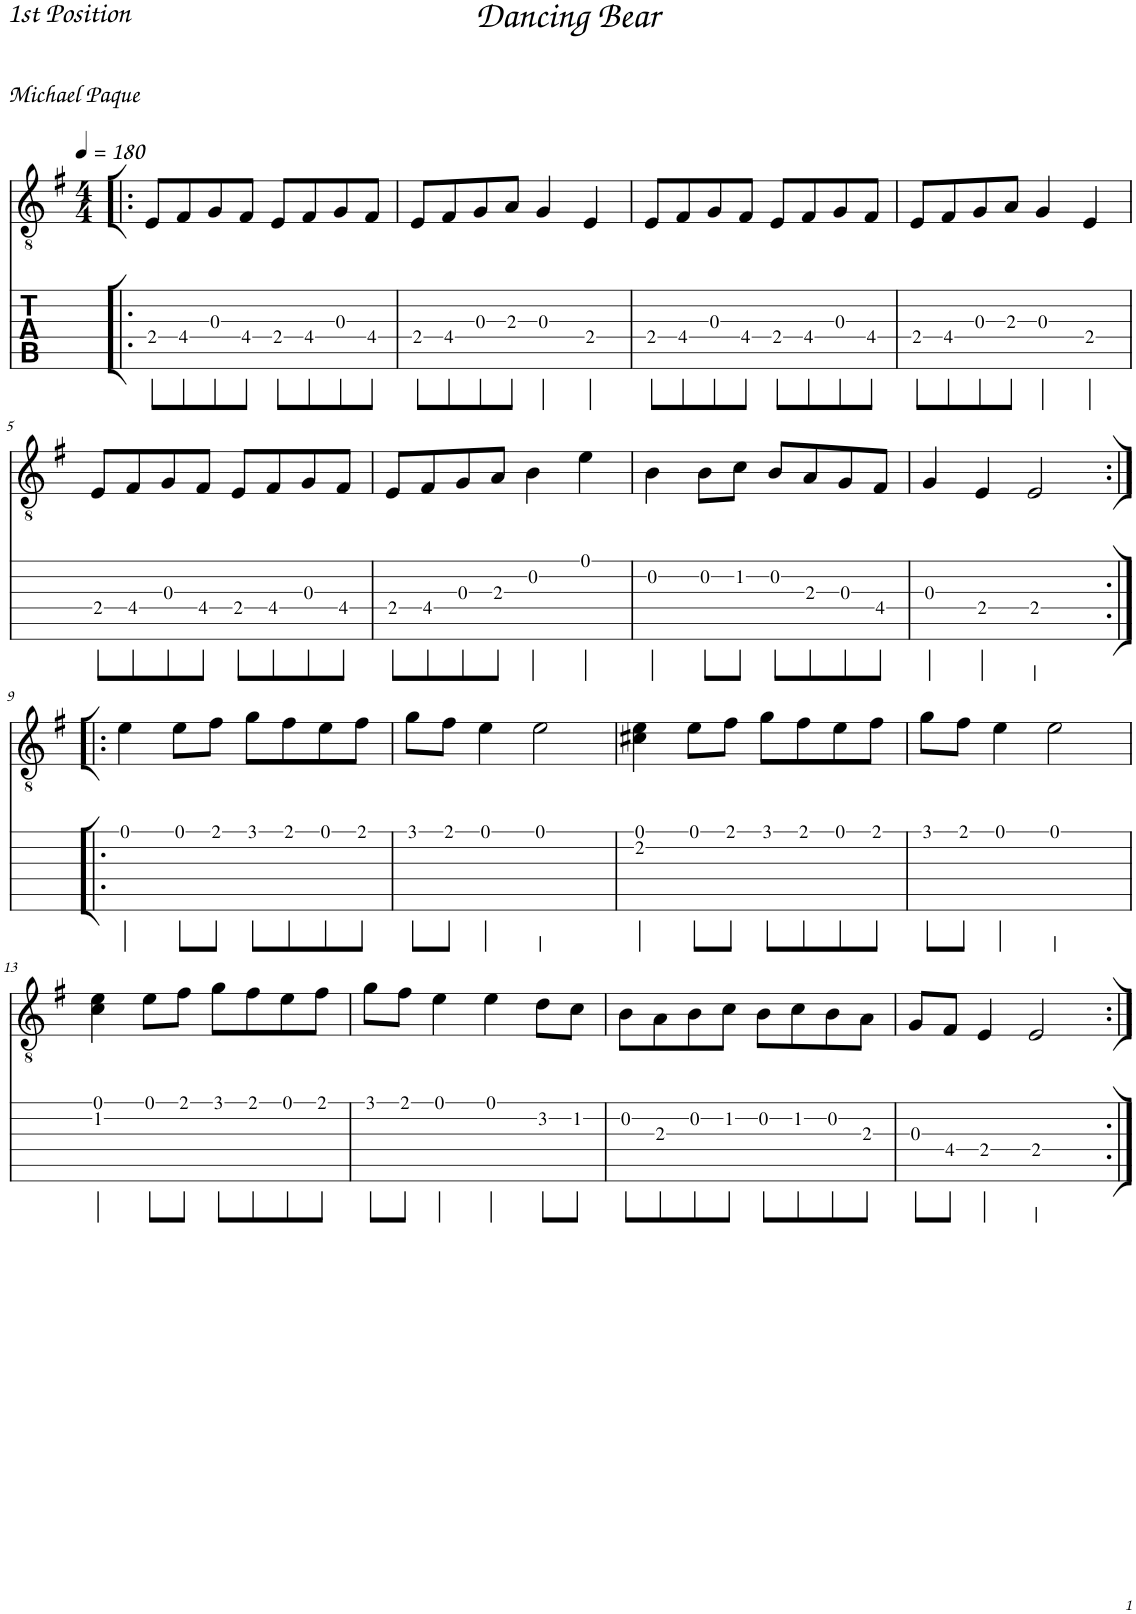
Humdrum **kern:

**kern	**kern
*part1	*part1
*staff2	*staff1
*I"Acoustic Guitar	*
*I'Guit.	*
*stria6	*
*	*clefGv2
*k[f#]	*k[f#]
*M4/4	*M4/4
*MM180	*MM180
=1!|:	=1!|:
8E\L	8E/L
8F#\	8F#/
8G\	8G/
8F#\J	8F#/J
8E\L	8E/L
8F#\	8F#/
8G\	8G/
8F#\J	8F#/J
=2	=2
8E\L	8E/L
8F#\	8F#/
8G\	8G/
8A\J	8A/J
4G\	4G/
4E\	4E/
=3	=3
8E\L	8E/L
8F#\	8F#/
8G\	8G/
8F#\J	8F#/J
8E\L	8E/L
8F#\	8F#/
8G\	8G/
8F#\J	8F#/J
=4	=4
8E\L	8E/L
8F#\	8F#/
8G\	8G/
8A\J	8A/J
4G\	4G/
4E\	4E/
!!LO:LB:g=z
=5	=5
8E\L	8E/L
8F#\	8F#/
8G\	8G/
8F#\J	8F#/J
8E\L	8E/L
8F#\	8F#/
8G\	8G/
8F#\J	8F#/J
=6	=6
8E\L	8E/L
8F#\	8F#/
8G\	8G/
8A\J	8A/J
4B\	4B\
4e\	4e\
=7	=7
4B\	4B\
8B\L	8B\L
8c\J	8c\J
8B\L	8B/L
8A\	8A/
8G\	8G/
8F#\J	8F#/J
=8	=8
4G\	4G/
4E\	4E/
2E\	2E/
!!LO:LB:g=z
=9:|!|:	=9:|!|:
4e\	4e\
8e\L	8e\L
8f#\J	8f#\J
8g\L	8g\L
8f#\	8f#\
8e\	8e\
8f#\J	8f#\J
=10	=10
8g\L	8g\L
8f#\J	8f#\J
4e\	4e\
2e\	2e\
=11	=11
4c#\ 4e\	4c#X\ 4e\
8e\L	8e\L
8f#\J	8f#\J
8g\L	8g\L
8f#\	8f#\
8e\	8e\
8f#\J	8f#\J
=12	=12
8g\L	8g\L
8f#\J	8f#\J
4e\	4e\
2e\	2e\
!!LO:LB:g=z
=13	=13
4c\ 4e\	4c\ 4e\
8e\L	8e\L
8f#\J	8f#\J
8g\L	8g\L
8f#\	8f#\
8e\	8e\
8f#\J	8f#\J
=14	=14
8g\L	8g\L
8f#\J	8f#\J
4e\	4e\
4e\	4e\
8d\L	8d\L
8c\J	8c\J
=15	=15
8B\L	8B\L
8A\	8A\
8B\	8B\
8c\J	8c\J
8B\L	8B\L
8c\	8c\
8B\	8B\
8A\J	8A\J
=16	=16
8G\L	8G/L
8F#\J	8F#/J
4E\	4E/
2E\	2E/
=:|!	=:|!
*-	*-
